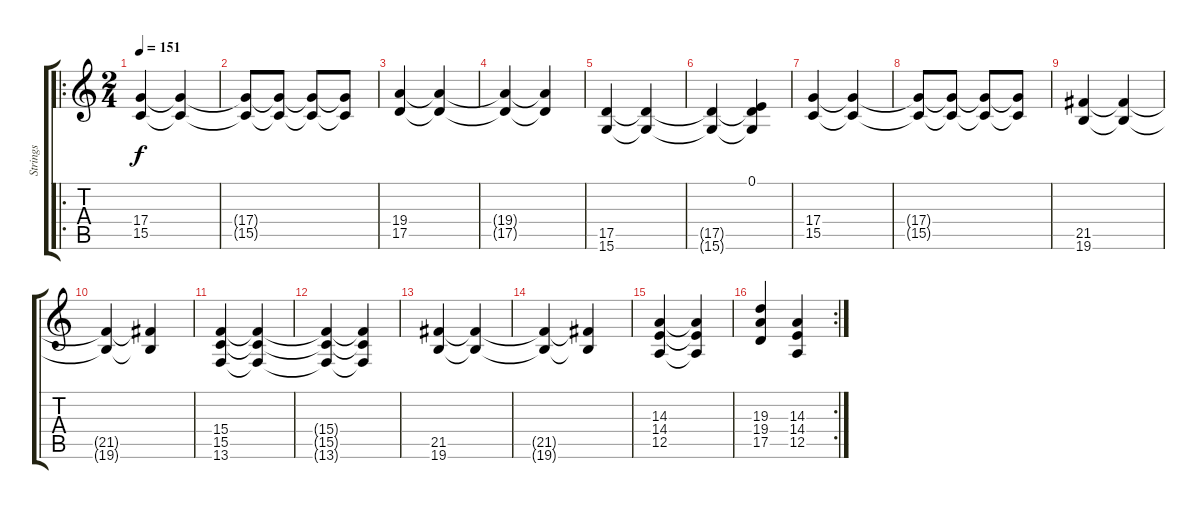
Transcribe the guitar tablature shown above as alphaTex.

\track ("Strings" "Strings") {instrument stringensemble1}
\staff {score tabs}
\tuning (E4 B3 G3 D3 A2 E2) {hide}
\ro
\ts (2 4)
\tempo 151
\clef g2
\ks c
(17.4 15.5).4{dy f} (17.4{t} 15.5{t}).4 |
(17.4{t} 15.5{t}).8 (17.4{t} 15.5{t}).8 (17.4{t} 15.5{t}).8 (17.4{t} 15.5{t}).8 |
(19.4 17.5).4 (19.4{t} 17.5{t}).4 |
(19.4{t} 17.5{t}).4 (19.4{t} 17.5{t}).4 |
(17.5 15.6).4 (17.5{t} 15.6{t}).4 |
(17.5{t} 15.6{t}).4 (0.1 17.5{t} 15.6{t}).4 |
(17.4 15.5).4 (17.4{t} 15.5{t}).4 |
(17.4{t} 15.5{t}).8 (17.4{t} 15.5{t}).8 (17.4{t} 15.5{t}).8 (17.4{t} 15.5{t}).8 |
(21.5 19.6).4 (21.5{t} 19.6{t}).4 |
(21.5{t} 19.6{t}).4 (21.5{t} 19.6{t}).4 |
(15.4 15.5 13.6).4 (15.4{t} 15.5{t} 13.6{t}).4 |
(15.4{t} 15.5{t} 13.6{t}).4 (15.4{t} 15.5{t} 13.6{t}).4 |
(21.5 19.6).4 (21.5{t} 19.6{t}).4 |
(21.5{t} 19.6{t}).4 (21.5{t} 19.6{t}).4 |
(14.3 14.4 12.5).4 (14.3{t} 14.4{t} 12.5{t}).4 |
\rc 2
(19.3 19.4 17.5).4 (14.3 14.4 12.5).4
